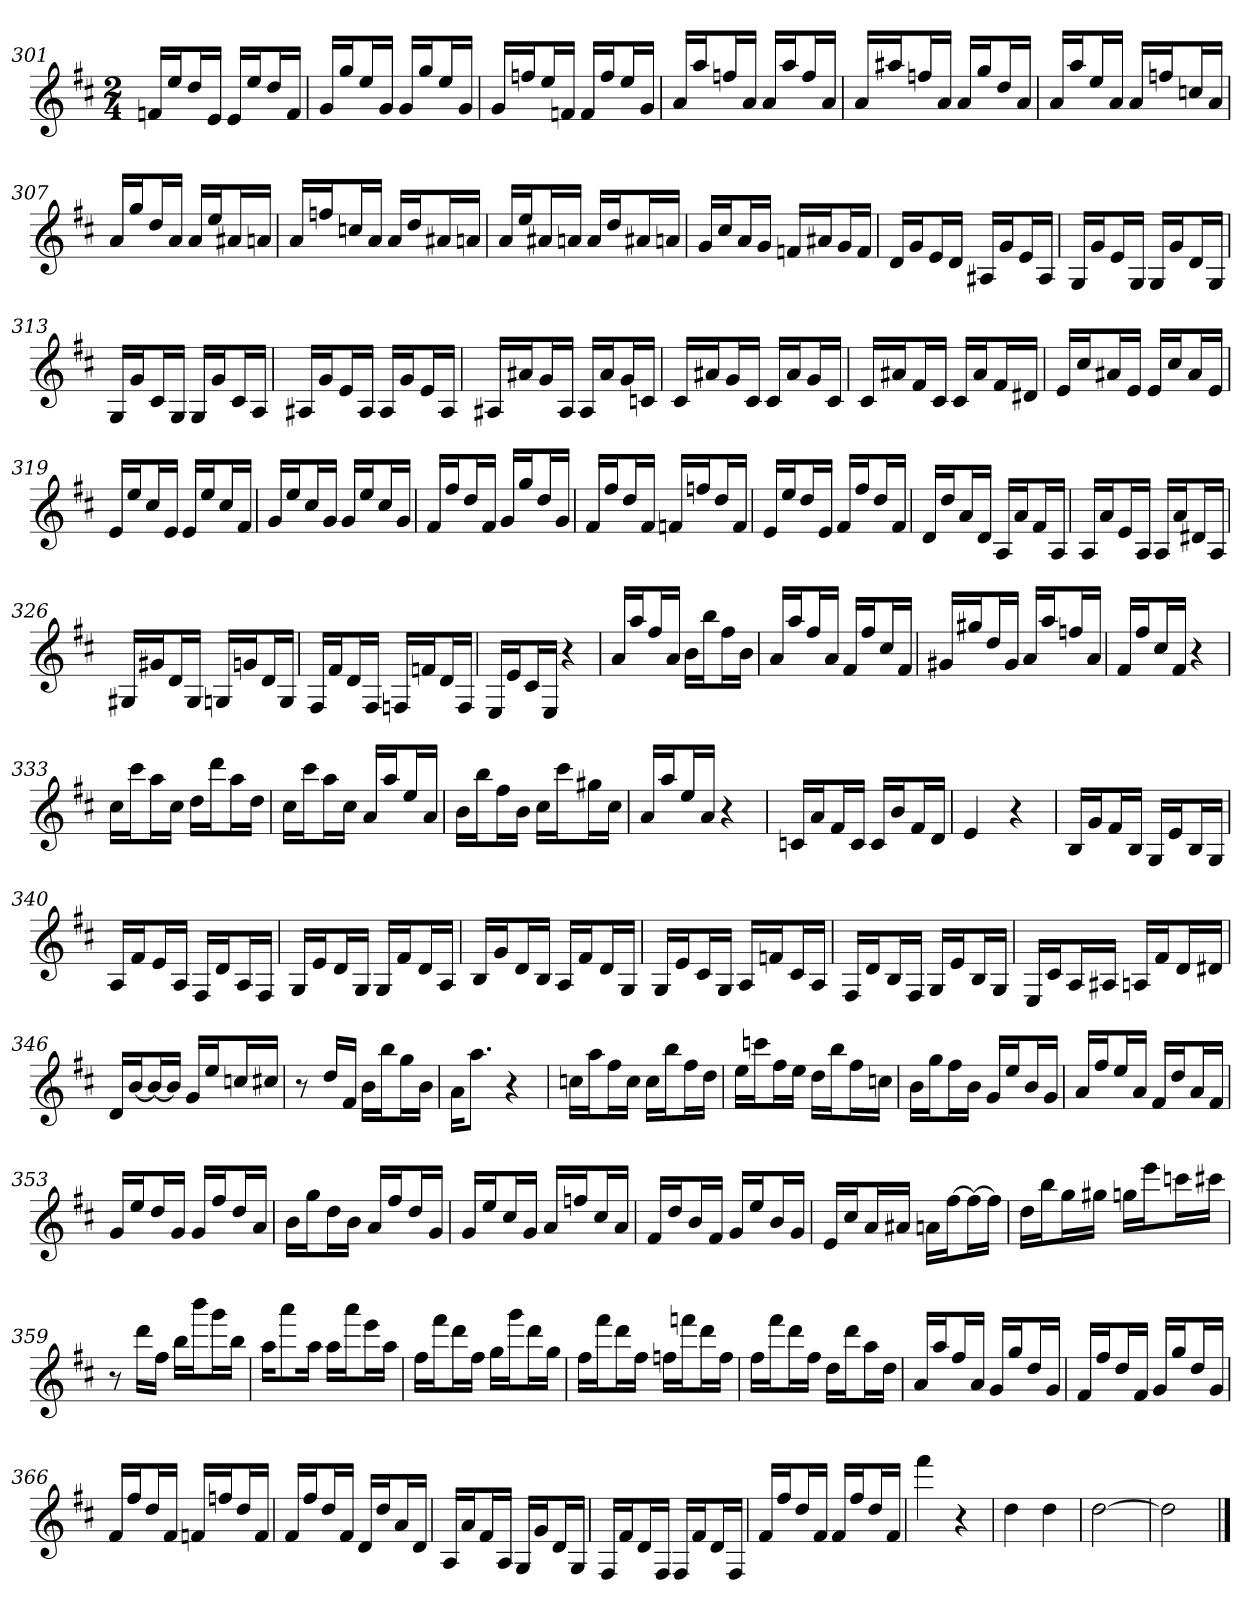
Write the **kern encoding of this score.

**kern
*part1
*staff1
*clefG2
*k[f#c#]
*D:
*M2/4
=301
16fn/LL
16ee/J
16dd/L
16e/JJ
16e/LL
16ee/J
16dd/L
16f/JJ
=302
16g/LL
16gg/J
16ee/L
16g/JJ
16g/LL
16gg/J
16ee/L
16g/JJ
=303
16g/LL
16ffn/J
16ee/L
16fn/JJ
16f/LL
16ff/J
16ee/L
16g/JJ
=304
16a/LL
16aa/J
16ffn/L
16a/JJ
16a/LL
16aa/J
16ff/L
16a/JJ
=305
16a/LL
16aa#X/J
16ffn/L
16a/JJ
16a/LL
16gg/J
16dd/L
16a/JJ
=306
16a/LL
16aa/J
16ee/L
16a/JJ
16a/LL
16ffn/J
16ccn/L
16a/JJ
=307
16a/LL
16gg/J
16dd/L
16a/JJ
16a/LL
16ee/J
16a#X/L
16an/JJ
=308
16a/LL
16ffn/J
16ccn/L
16a/JJ
16a/LL
16dd/J
16a#X/L
16an/JJ
=309
16a/LL
16ee/J
16a#X/L
16an/JJ
16a/LL
16dd/J
16a#X/L
16an/JJ
=310
16g/LL
16cc#/J
16a/L
16g/JJ
16fn/LL
16a#X/J
16g/L
16f/JJ
=311
16d/LL
16g/J
16e/L
16d/JJ
16A#X/LL
16g/J
16e/L
16A#/JJ
=312
16G/LL
16g/J
16e/L
16G/JJ
16G/LL
16g/J
16d/L
16G/JJ
=313
16G/LL
16g/J
16c#/L
16G/JJ
16G/LL
16g/J
16c#/L
16A/JJ
=314
16A#X/LL
16g/J
16e/L
16A#/JJ
16A#/LL
16g/J
16e/L
16A#/JJ
=315
16A#X/LL
16a#X/J
16g/L
16A#/JJ
16A#/LL
16a#/J
16g/L
16cn/JJ
=316
16c#/LL
16a#X/J
16g/L
16c#/JJ
16c#/LL
16a#/J
16g/L
16c#/JJ
=317
16c#/LL
16a#X/J
16f#/L
16c#/JJ
16c#/LL
16a#/J
16f#/L
16d#X/JJ
=318
16e/LL
16cc#/J
16a#X/L
16e/JJ
16e/LL
16cc#/J
16a#/L
16e/JJ
=319
16e/LL
16ee/J
16cc#/L
16e/JJ
16e/LL
16ee/J
16cc#/L
16f#/JJ
=320
16g/LL
16ee/J
16cc#/L
16g/JJ
16g/LL
16ee/J
16cc#/L
16g/JJ
=321
16f#/LL
16ff#/J
16dd/L
16f#/JJ
16g/LL
16gg/J
16dd/L
16g/JJ
=322
16f#/LL
16ff#/J
16dd/L
16f#/JJ
16fn/LL
16ffn/J
16dd/L
16f/JJ
=323
16e/LL
16ee/J
16dd/L
16e/JJ
16f#/LL
16ff#/J
16dd/L
16f#/JJ
=324
16d/LL
16dd/J
16a/L
16d/JJ
16A/LL
16a/J
16f#/L
16A/JJ
=325
16A/LL
16a/J
16e/L
16A/JJ
16A/LL
16a/J
16d#X/L
16A/JJ
=326
16G#X/LL
16g#X/J
16d/L
16G#/JJ
16Gn/LL
16gn/J
16d/L
16G/JJ
=327
16F#/LL
16f#/J
16d/L
16F#/JJ
16Fn/LL
16fn/J
16d/L
16F/JJ
=328
16E/LL
16e/J
16c#/L
16E/JJ
4r
=329
16a/LL
16aa/J
16ff#/L
16a/JJ
16b\LL
16bb\J
16ff#\L
16b\JJ
=330
16a/LL
16aa/J
16ff#/L
16a/JJ
16f#/LL
16ff#/J
16cc#/L
16f#/JJ
=331
16g#X/LL
16gg#X/J
16dd/L
16g#/JJ
16a/LL
16aa/J
16ffn/L
16a/JJ
=332
16f#/LL
16ff#/J
16cc#/L
16f#/JJ
4r
=333
16cc#\LL
16ccc#\J
16aa\L
16cc#\JJ
16dd\LL
16ddd\J
16aa\L
16dd\JJ
=334
16cc#\LL
16ccc#\J
16aa\L
16cc#\JJ
16a/LL
16aa/J
16ee/L
16a/JJ
=335
16b\LL
16bb\J
16ff#\L
16b\JJ
16cc#\LL
16ccc#\J
16gg#X\L
16cc#\JJ
=336
16a/LL
16aa/J
16ee/L
16a/JJ
4r
=337
16cn/LL
16a/J
16f#/L
16c/JJ
16c/LL
16b/J
16f#/L
16d/JJ
=338
4e
4r
=339
16B/LL
16g/J
16f#/L
16B/JJ
16G/LL
16e/J
16B/L
16G/JJ
=340
16A/LL
16f#/J
16e/L
16A/JJ
16F#/LL
16d/J
16A/L
16F#/JJ
=341
16G/LL
16e/J
16d/L
16G/JJ
16G/LL
16f#/J
16d/L
16A/JJ
=342
16B/LL
16g/J
16d/L
16B/JJ
16A/LL
16f#/J
16d/L
16G/JJ
=343
16G/LL
16e/J
16c#/L
16G/JJ
16A/LL
16fn/J
16c#/L
16A/JJ
=344
16F#/LL
16d/J
16B/L
16F#/JJ
16G/LL
16e/J
16B/L
16G/JJ
=345
16E/LL
16c#/J
16A/L
16A#X/JJ
16An/LL
16f#/J
16d/L
16d#X/JJ
=346
16d/LL
[16b/J
16b/L_
16b/JJ]
16g/LL
16ee/J
16ccn/L
16cc#X/JJ
=347
8r
16dd/LL
16f#/JJ
16b\LL
16bb\J
16gg\L
16b\JJ
=348
16a\KL
8.aa\J
4r
=349
16ccn\LL
16aa\J
16ff#\L
16cc\JJ
16cc\LL
16bb\J
16ff#\L
16dd\JJ
=350
16ee\LL
16cccn\J
16ff#\L
16ee\JJ
16dd\LL
16bb\J
16ff#\L
16ccn\JJ
=351
16b\LL
16gg\J
16ff#\L
16b\JJ
16g/LL
16ee/J
16b/L
16g/JJ
=352
16a/LL
16ff#/J
16ee/L
16a/JJ
16f#/LL
16dd/J
16a/L
16f#/JJ
=353
16g/LL
16ee/J
16dd/L
16g/JJ
16g/LL
16ff#/J
16dd/L
16a/JJ
=354
16b\LL
16gg\J
16dd\L
16b\JJ
16a/LL
16ff#/J
16dd/L
16g/JJ
=355
16g/LL
16ee/J
16cc#/L
16g/JJ
16a/LL
16ffn/J
16cc#/L
16a/JJ
=356
16f#/LL
16dd/J
16b/L
16f#/JJ
16g/LL
16ee/J
16b/L
16g/JJ
=357
16e/LL
16cc#/J
16a/L
16a#X/JJ
16an\LL
[16ff#\J
16ff#\L_
16ff#\JJ]
=358
16dd\LL
16bb\J
16gg\L
16gg#X\JJ
16ggn\LL
16eee\J
16cccn\L
16ccc#X\JJ
=359
8r
16ddd\LL
16ff#\JJ
16bb\LL
16bbb\J
16ggg\L
16bb\JJ
=360
16aa\KL
8aaa\
16aa\Jk
16aa\LL
16aaa\J
16eee\L
16aa\JJ
=361
16ff#\LL
16fff#\J
16ddd\L
16ff#\JJ
16gg\LL
16ggg\J
16ddd\L
16gg\JJ
=362
16ff#\LL
16fff#\J
16ddd\L
16ff#\JJ
16ffn\LL
16fffn\J
16ddd\L
16ff\JJ
=363
16ff#\LL
16fff#\J
16ddd\L
16ff#\JJ
16dd\LL
16ddd\J
16aa\L
16dd\JJ
=364
16a/LL
16aa/J
16ff#/L
16a/JJ
16g/LL
16gg/J
16dd/L
16g/JJ
=365
16f#/LL
16ff#/J
16dd/L
16f#/JJ
16g/LL
16gg/J
16dd/L
16g/JJ
=366
16f#/LL
16ff#/J
16dd/L
16f#/JJ
16fn/LL
16ffn/J
16dd/L
16f/JJ
=367
16f#/LL
16ff#/J
16dd/L
16f#/JJ
16d/LL
16dd/J
16a/L
16d/JJ
=368
16A/LL
16a/J
16f#/L
16A/JJ
16G/LL
16g/J
16d/L
16G/JJ
=369
16F#/LL
16f#/J
16d/L
16F#/JJ
16F#/LL
16f#/J
16d/L
16F#/JJ
=370
16f#/LL
16ff#/J
16dd/L
16f#/JJ
16f#/LL
16ff#/J
16dd/L
16f#/JJ
=371
4fff#
4r
=372
4dd
4dd
=373
[2dd
=374
2dd]
==
*-
